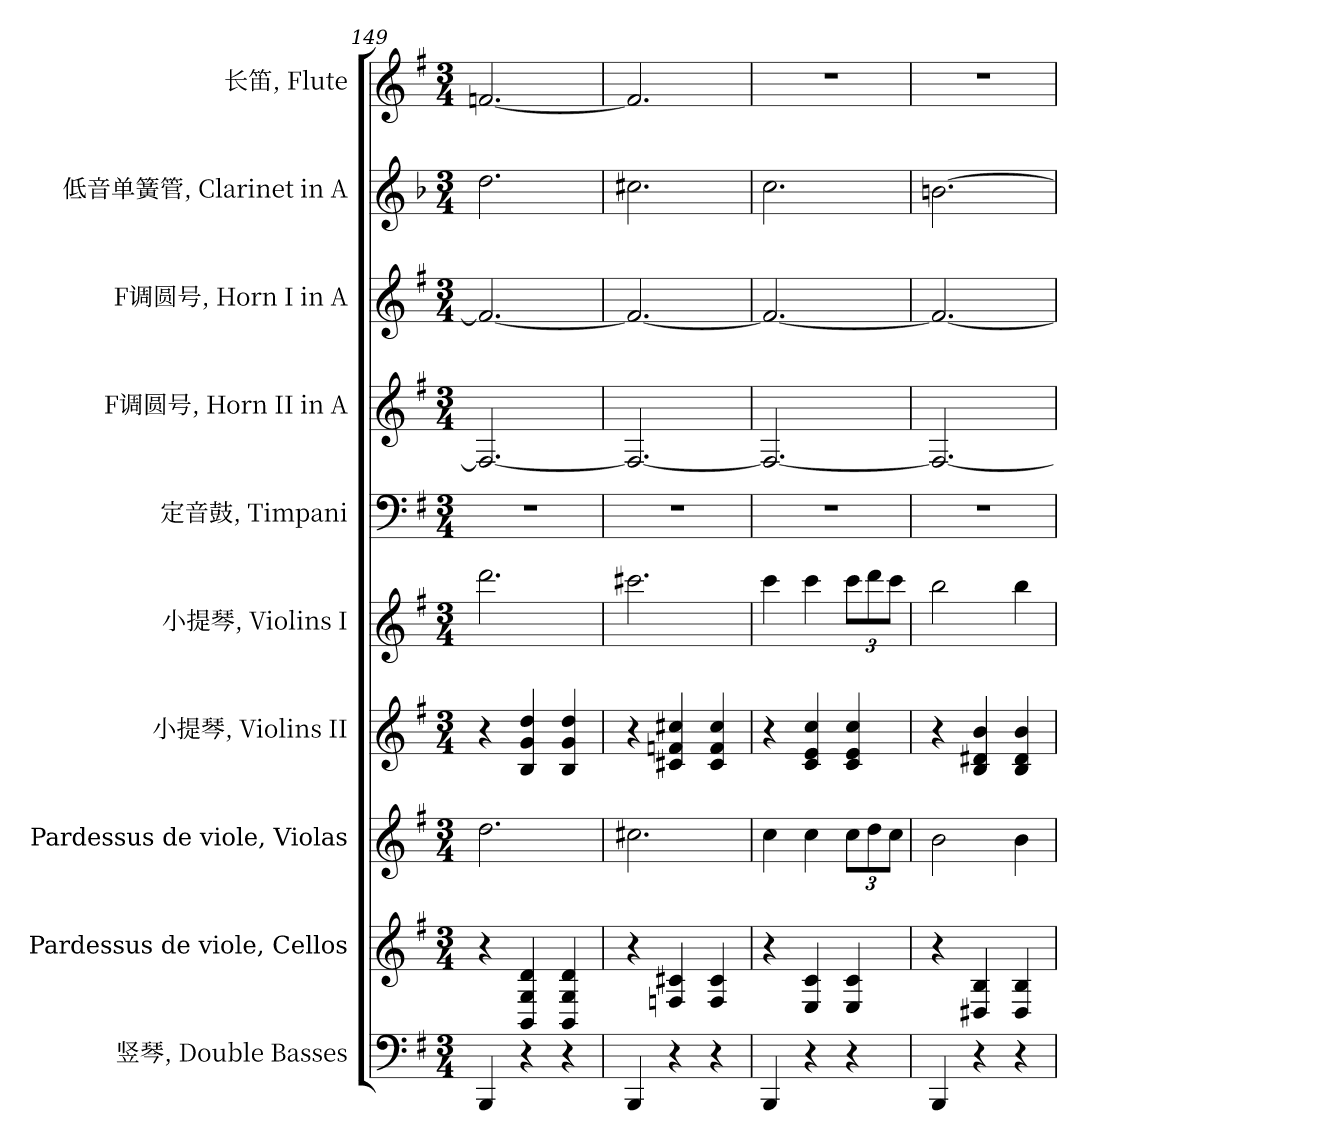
**kern	**kern	**kern	**kern	**kern	**kern	**kern	**kern	**kern	**kern
*part10	*part9	*part8	*part7	*part6	*part5	*part4	*part3	*part2	*part1
*staff10	*staff9	*staff8	*staff7	*staff6	*staff5	*staff4	*staff3	*staff2	*staff1
*I"竖琴, Double Basses	*I"Pardessus de viole, Cellos	*I"Pardessus de viole, Violas	*I"小提琴, Violins II	*I"小提琴, Violins I	*I"定音鼓, Timpani	*I"F调圆号, Horn II in A	*I"F调圆号, Horn I in A	*I"低音单簧管, Clarinet in A	*I"长笛, Flute
*	*I'Pds. v.	*I'Pds. v.	*I'Vln.	*I'Vln.	*I'Timp.	*I'F Hn.	*I'F Hn.	*	*I'Fl.
*clefF4	*clefG2	*clefG2	*clefG2	*clefG2	*clefF4	*clefG2	*clefG2	*clefG2	*clefG2
*	*	*	*	*	*	*ITrd4c7	*ITrd4c7	*ITrd8c14	*
*k[f#]	*k[f#]	*k[f#]	*k[f#]	*k[f#]	*k[f#]	*k[]	*k[]	*k[b-]	*k[f#]
*M3/4	*M3/4	*M3/4	*M3/4	*M3/4	*M3/4	*M3/4	*M3/4	*M3/4	*M3/4
*MM162	*MM162	*MM162	*MM162	*MM162	*MM162	*MM162	*MM162	*MM162	*MM162
=149	=149	=149	=149	=149	=149	=149	=149	=149	=149
4BBB/	4r	2.dd\	4r	2.ddd\	2.r	2.BB/_	2.B/_	2.d\	[2.fn/
4r	4BB/ 4G/ 4d/	.	4B/ 4g/ 4dd/	.	.	.	.	.	.
4r	4BB/ 4G/ 4d/	.	4B/ 4g/ 4dd/	.	.	.	.	.	.
=150	=150	=150	=150	=150	=150	=150	=150	=150	=150
*	*	*	*	*	*	*	*	*	*MM162
4BBB/	4r	2.cc#X\	4r	2.ccc#X\	2.r	2.BB/_	2.B/_	2.c#X\	2.f/]
4r	4Fn/ 4c#X/	.	4c#X/ 4fn/ 4cc#X/	.	.	.	.	.	.
4r	4F/ 4c#/	.	4c#/ 4f/ 4cc#/	.	.	.	.	.	.
=151	=151	=151	=151	=151	=151	=151	=151	=151	=151
*	*	*	*	*	*	*	*	*	*MM162
4BBB/	4r	4cc\	4r	4ccc\	2.r	2.BB/_	2.B/_	2.c\	2.r
4r	4E/ 4c/	4cc\	4c/ 4e/ 4cc/	4ccc\	.	.	.	.	.
*	*	*Xbrackettup	*	*Xbrackettup	*	*	*	*	*
4r	4E/ 4c/	12cc\L	4c/ 4e/ 4cc/	12ccc\L	.	.	.	.	.
.	.	12dd\	.	12ddd\	.	.	.	.	.
.	.	12cc\J	.	12ccc\J	.	.	.	.	.
=152	=152	=152	=152	=152	=152	=152	=152	=152	=152
*	*	*	*	*	*	*	*	*	*MM162
4BBB/	4r	2b\	4r	2bb\	2.r	2.BB/_	2.B/_	[2.Bn\	2.r
4r	4D#X/ 4B/	.	4B/ 4d#X/ 4b/	.	.	.	.	.	.
4r	4D#/ 4B/	4b\	4B/ 4d#/ 4b/	4bb\	.	.	.	.	.
=	=	=	=	=	=	=	=	=	=
*-	*-	*-	*-	*-	*-	*-	*-	*-	*-
